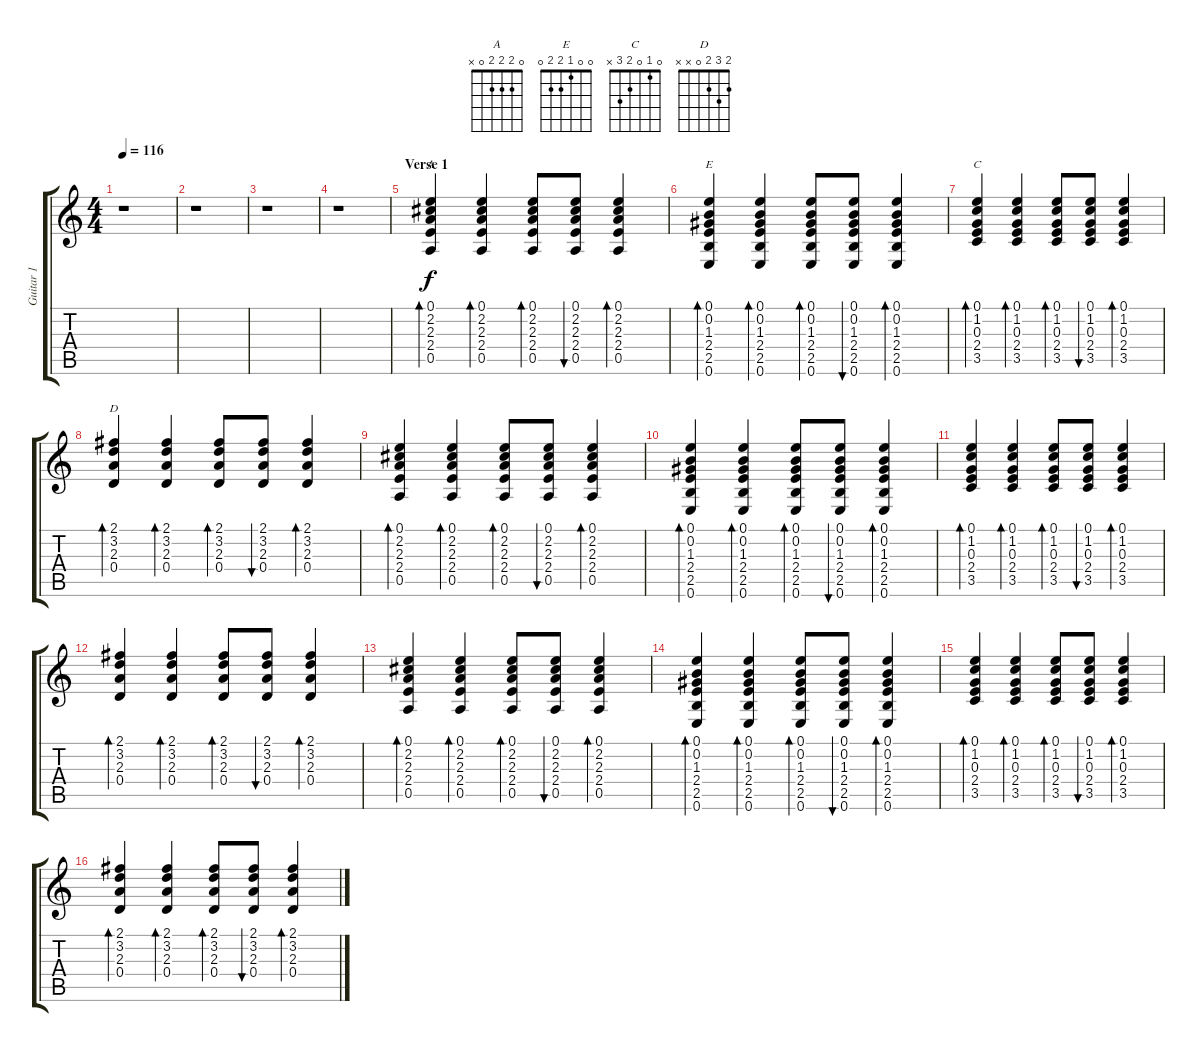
\track ("Guitar 1" "Guitar 1") {instrument electricguitarclean}
\staff {score tabs}
\tuning (E4 B3 G3 D3 A2 E2) {hide}
\chord ("A" 0 2 2 2 0 x)
\chord ("E" 0 0 1 2 2 0)
\chord ("C" 0 1 0 2 3 x)
\chord ("D" 2 3 2 0 x x)
\ts (4 4)
\tempo 116
\clef g2
\ks c
r.1{dy f instrument electricguitarclean} |
r.1 |
r.1 |
r.1 |
\section ("" "Verse 1")
(0.1 2.2 2.3 2.4 0.5).4{bd 120 ch "A"} (0.1 2.2 2.3 2.4 0.5).4{bd 120} (0.1 2.2 2.3 2.4 0.5).8{bd 120} (0.1 2.2 2.3 2.4 0.5).8{bu 120} (0.1 2.2 2.3 2.4 0.5).4{bd 120} |
(0.1 0.2 1.3 2.4 2.5 0.6).4{bd 120 ch "E"} (0.1 0.2 1.3 2.4 2.5 0.6).4{bd 120} (0.1 0.2 1.3 2.4 2.5 0.6).8{bd 120} (0.1 0.2 1.3 2.4 2.5 0.6).8{bu 120} (0.1 0.2 1.3 2.4 2.5 0.6).4{bd 120} |
(0.1 1.2 0.3 2.4 3.5).4{bd 120 ch "C"} (0.1 1.2 0.3 2.4 3.5).4{bd 120} (0.1 1.2 0.3 2.4 3.5).8{bd 120} (0.1 1.2 0.3 2.4 3.5).8{bu 120} (0.1 1.2 0.3 2.4 3.5).4{bd 120} |
(2.1 3.2 2.3 0.4).4{bd 120 ch "D"} (2.1 3.2 2.3 0.4).4{bd 120} (2.1 3.2 2.3 0.4).8{bd 120} (2.1 3.2 2.3 0.4).8{bu 120} (2.1 3.2 2.3 0.4).4{bd 120} |
(0.1 2.2 2.3 2.4 0.5).4{bd 120} (0.1 2.2 2.3 2.4 0.5).4{bd 120} (0.1 2.2 2.3 2.4 0.5).8{bd 120} (0.1 2.2 2.3 2.4 0.5).8{bu 120} (0.1 2.2 2.3 2.4 0.5).4{bd 120} |
(0.1 0.2 1.3 2.4 2.5 0.6).4{bd 120} (0.1 0.2 1.3 2.4 2.5 0.6).4{bd 120} (0.1 0.2 1.3 2.4 2.5 0.6).8{bd 120} (0.1 0.2 1.3 2.4 2.5 0.6).8{bu 120} (0.1 0.2 1.3 2.4 2.5 0.6).4{bd 120} |
(0.1 1.2 0.3 2.4 3.5).4{bd 120} (0.1 1.2 0.3 2.4 3.5).4{bd 120} (0.1 1.2 0.3 2.4 3.5).8{bd 120} (0.1 1.2 0.3 2.4 3.5).8{bu 120} (0.1 1.2 0.3 2.4 3.5).4{bd 120} |
(2.1 3.2 2.3 0.4).4{bd 120} (2.1 3.2 2.3 0.4).4{bd 120} (2.1 3.2 2.3 0.4).8{bd 120} (2.1 3.2 2.3 0.4).8{bu 120} (2.1 3.2 2.3 0.4).4{bd 120} |
(0.1 2.2 2.3 2.4 0.5).4{bd 120} (0.1 2.2 2.3 2.4 0.5).4{bd 120} (0.1 2.2 2.3 2.4 0.5).8{bd 120} (0.1 2.2 2.3 2.4 0.5).8{bu 120} (0.1 2.2 2.3 2.4 0.5).4{bd 120} |
(0.1 0.2 1.3 2.4 2.5 0.6).4{bd 120} (0.1 0.2 1.3 2.4 2.5 0.6).4{bd 120} (0.1 0.2 1.3 2.4 2.5 0.6).8{bd 120} (0.1 0.2 1.3 2.4 2.5 0.6).8{bu 120} (0.1 0.2 1.3 2.4 2.5 0.6).4{bd 120} |
(0.1 1.2 0.3 2.4 3.5).4{bd 120} (0.1 1.2 0.3 2.4 3.5).4{bd 120} (0.1 1.2 0.3 2.4 3.5).8{bd 120} (0.1 1.2 0.3 2.4 3.5).8{bu 120} (0.1 1.2 0.3 2.4 3.5).4{bd 120} |
(2.1 3.2 2.3 0.4).4{bd 120} (2.1 3.2 2.3 0.4).4{bd 120} (2.1 3.2 2.3 0.4).8{bd 120} (2.1 3.2 2.3 0.4).8{bu 120} (2.1 3.2 2.3 0.4).4{bd 120}
